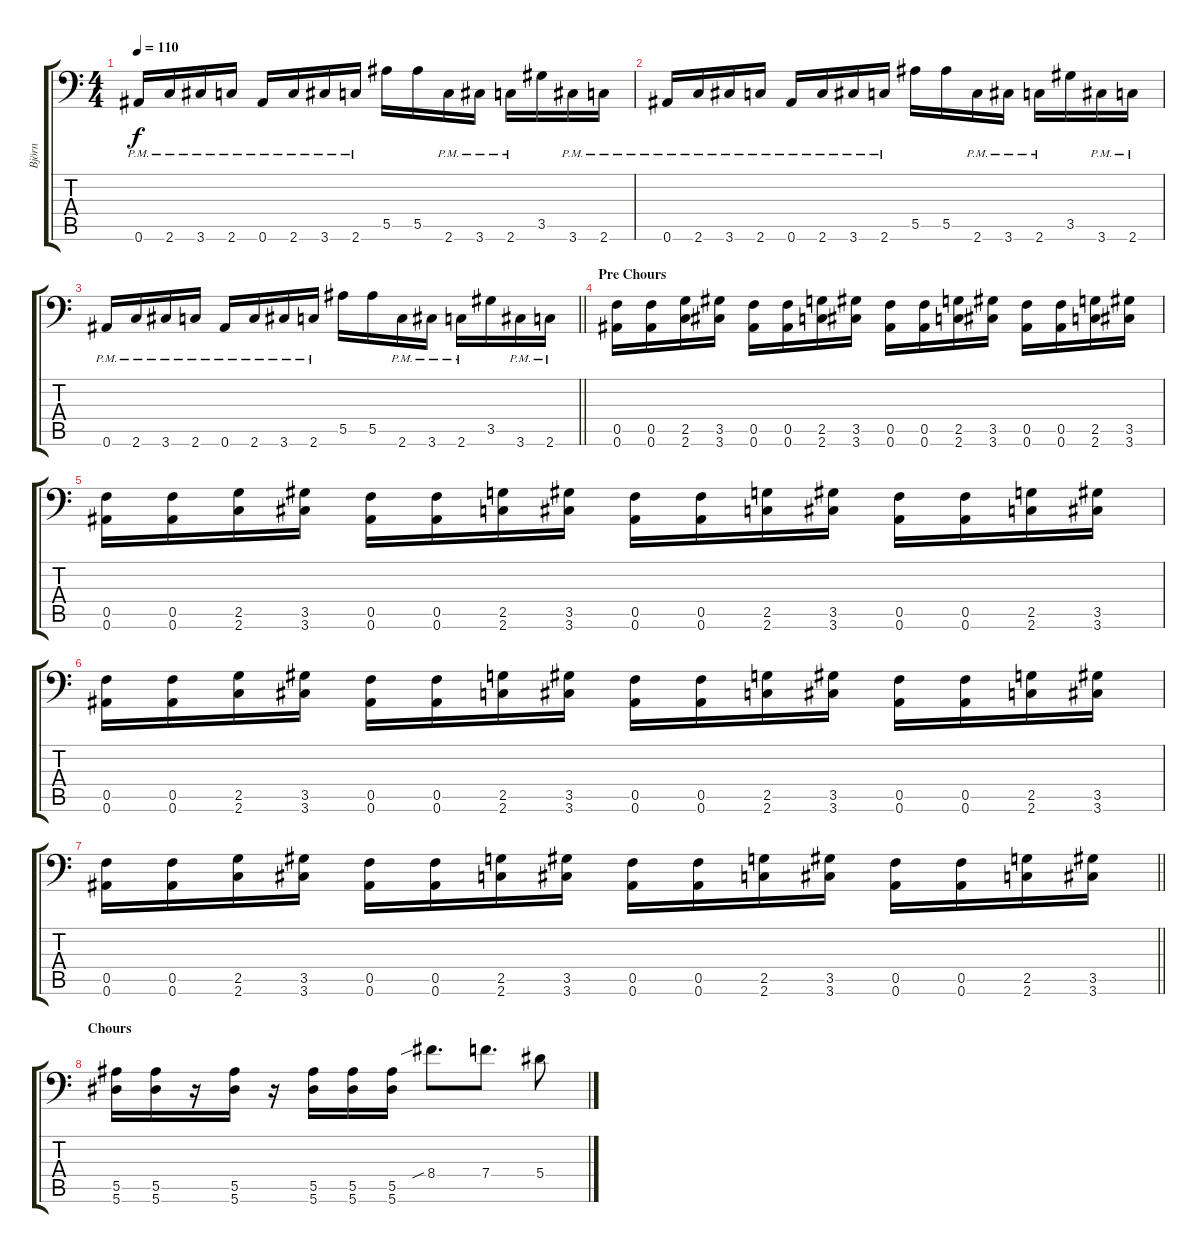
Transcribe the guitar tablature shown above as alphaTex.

\track ("Björn" "Björn") {instrument distortionguitar}
\staff {score tabs}
\tuning (C4 G3 Eb3 Bb2 F2 Bb1) {hide}
\ts (4 4)
\tempo 110
\clef f4
\ks c
0.6{pm}.16{dy f} 2.6{pm}.16 3.6{pm}.16 2.6{pm}.16 0.6{pm}.16 2.6{pm}.16 3.6{pm}.16 2.6{pm}.16 5.5.16 5.5.16 2.6{pm}.16 3.6{pm}.16 2.6{pm}.16 3.5.16 3.6{pm}.16 2.6{pm}.16 |
0.6{pm}.16 2.6{pm}.16 3.6{pm}.16 2.6{pm}.16 0.6{pm}.16 2.6{pm}.16 3.6{pm}.16 2.6{pm}.16 5.5.16 5.5.16 2.6{pm}.16 3.6{pm}.16 2.6{pm}.16 3.5.16 3.6{pm}.16 2.6{pm}.16 |
\barLineRight lightlight
0.6{pm}.16 2.6{pm}.16 3.6{pm}.16 2.6{pm}.16 0.6{pm}.16 2.6{pm}.16 3.6{pm}.16 2.6{pm}.16 5.5.16 5.5.16 2.6{pm}.16 3.6{pm}.16 2.6{pm}.16 3.5.16 3.6{pm}.16 2.6{pm}.16 |
\section ("" "Pre Chours")
(0.5 0.6).16 (0.5 0.6).16 (2.5 2.6).16 (3.5 3.6).16 (0.5 0.6).16 (0.5 0.6).16 (2.5 2.6).16 (3.5 3.6).16 (0.5 0.6).16 (0.5 0.6).16 (2.5 2.6).16 (3.5 3.6).16 (0.5 0.6).16 (0.5 0.6).16 (2.5 2.6).16 (3.5 3.6).16 |
(0.5 0.6).16 (0.5 0.6).16 (2.5 2.6).16 (3.5 3.6).16 (0.5 0.6).16 (0.5 0.6).16 (2.5 2.6).16 (3.5 3.6).16 (0.5 0.6).16 (0.5 0.6).16 (2.5 2.6).16 (3.5 3.6).16 (0.5 0.6).16 (0.5 0.6).16 (2.5 2.6).16 (3.5 3.6).16 |
(0.5 0.6).16 (0.5 0.6).16 (2.5 2.6).16 (3.5 3.6).16 (0.5 0.6).16 (0.5 0.6).16 (2.5 2.6).16 (3.5 3.6).16 (0.5 0.6).16 (0.5 0.6).16 (2.5 2.6).16 (3.5 3.6).16 (0.5 0.6).16 (0.5 0.6).16 (2.5 2.6).16 (3.5 3.6).16 |
\barLineRight lightlight
(0.5 0.6).16 (0.5 0.6).16 (2.5 2.6).16 (3.5 3.6).16 (0.5 0.6).16 (0.5 0.6).16 (2.5 2.6).16 (3.5 3.6).16 (0.5 0.6).16 (0.5 0.6).16 (2.5 2.6).16 (3.5 3.6).16 (0.5 0.6).16 (0.5 0.6).16 (2.5 2.6).16 (3.5 3.6).16 |
\section ("" "Chours")
(5.5 5.6).16 (5.5 5.6).16 r.16 (5.5 5.6).16 r.16 (5.5 5.6).16 (5.5 5.6).16 (5.5 5.6).16 8.4{sib}.8{d} 7.4.8{d} 5.4.8
